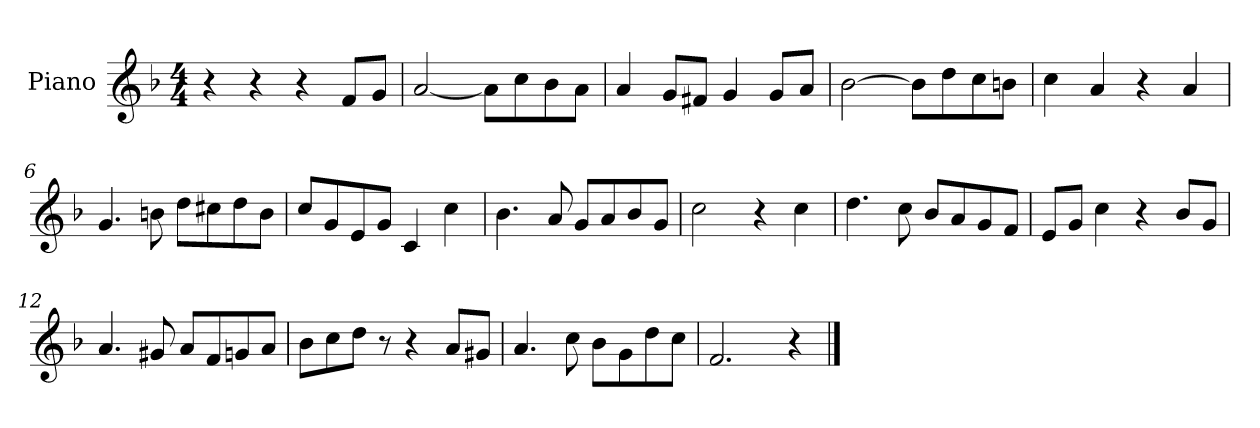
**kern
*part1
*staff1
*I"Piano
*I'Pno
*clefG2
*k[b-]
*M4/4
=1
4r
4r
4r
8f/L
8g/J
=2
[2a/
8a\L]
8cc\
8b-\
8a\J
=3
4a/
8g/L
8f#X/J
4g/
8g/L
8a/J
=4
[2b-\
8b-\L]
8dd\
8cc\
8bn\J
=5
4cc\
4a/
4r
4a/
=6
4.g/
8bn\
8dd\L
8cc#X\
8dd\
8b\J
=7
8cc/L
8g/
8e/
8g/J
4c/
4cc\
=8
4.b-\
8a/
8g/L
8a/
8b-/
8g/J
=9
2cc\
4r
4cc\
=10
4.dd\
8cc\
8b-/L
8a/
8g/
8f/J
=11
8e/L
8g/J
4cc\
4r
8b-/L
8g/J
=12
4.a/
8g#X/
8a/L
8f/
8gn/
8a/J
=13
8b-\L
8cc\
8dd\J
8r
4r
8a/L
8g#X/J
=14
4.a/
8cc\
8b-\L
8g\
8dd\
8cc\J
=15
2.f/
4r
==
*-
